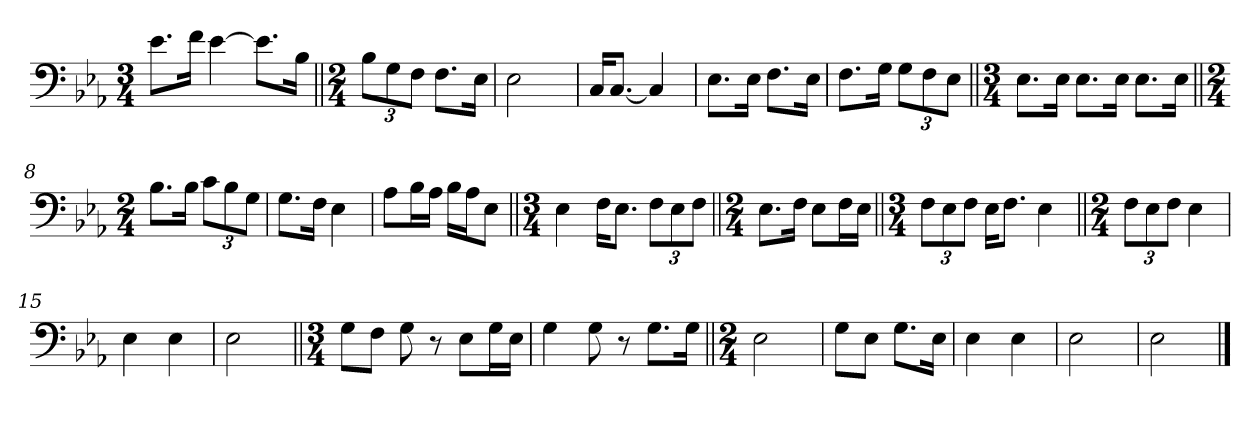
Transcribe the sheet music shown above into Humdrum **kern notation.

**kern
*part1
*staff1
*clefF4
*k[b-e-a-]
*M3/4
=1
8.e-\L
16f\Jk
[4e-\
8.e-\L]
16B-\Jk
=2||
*M2/4
12B-\L
12G\
12F\J
8.F\L
16E-\Jk
=3
2E-\
=4
16C/KL
[8.C/J
4C/]
=5
8.E-\L
16E-\Jk
8.F\L
16E-\Jk
=6
8.F\L
16G\Jk
12G\L
12F\
12E-\J
=7||
*M3/4
8.E-\L
16E-\Jk
8.E-\L
16E-\Jk
8.E-\L
16E-\Jk
=8||
*M2/4
8.B-\L
16B-\Jk
12c\L
12B-\
12G\J
=9
8.G\L
16F\Jk
4E-\
=10
8A-\L
16B-\L
16A-\JJ
16B-\LL
16A-\J
8E-\J
=11||
*M3/4
4E-\
16F\KL
8.E-\J
12F\L
12E-\
12F\J
=12||
*M2/4
8.E-\L
16F\Jk
8E-\L
16F\L
16E-\JJ
=13||
*M3/4
12F\L
12E-\
12F\J
16E-\KL
8.F\J
4E-\
=14||
*M2/4
12F\L
12E-\
12F\J
4E-\
=15
4E-\
4E-\
=16
2E-\
=17||
*M3/4
8G\L
8F\J
8G\
8r
8E-\L
16G\L
16E-\JJ
=18
4G\
8G\
8r
8.G\L
16G\Jk
=19||
*M2/4
2E-\
=20
8G\L
8E-\J
8.G\L
16E-\Jk
=21
4E-\
4E-\
=22
2E-\
=23
2E-\
==
*-
